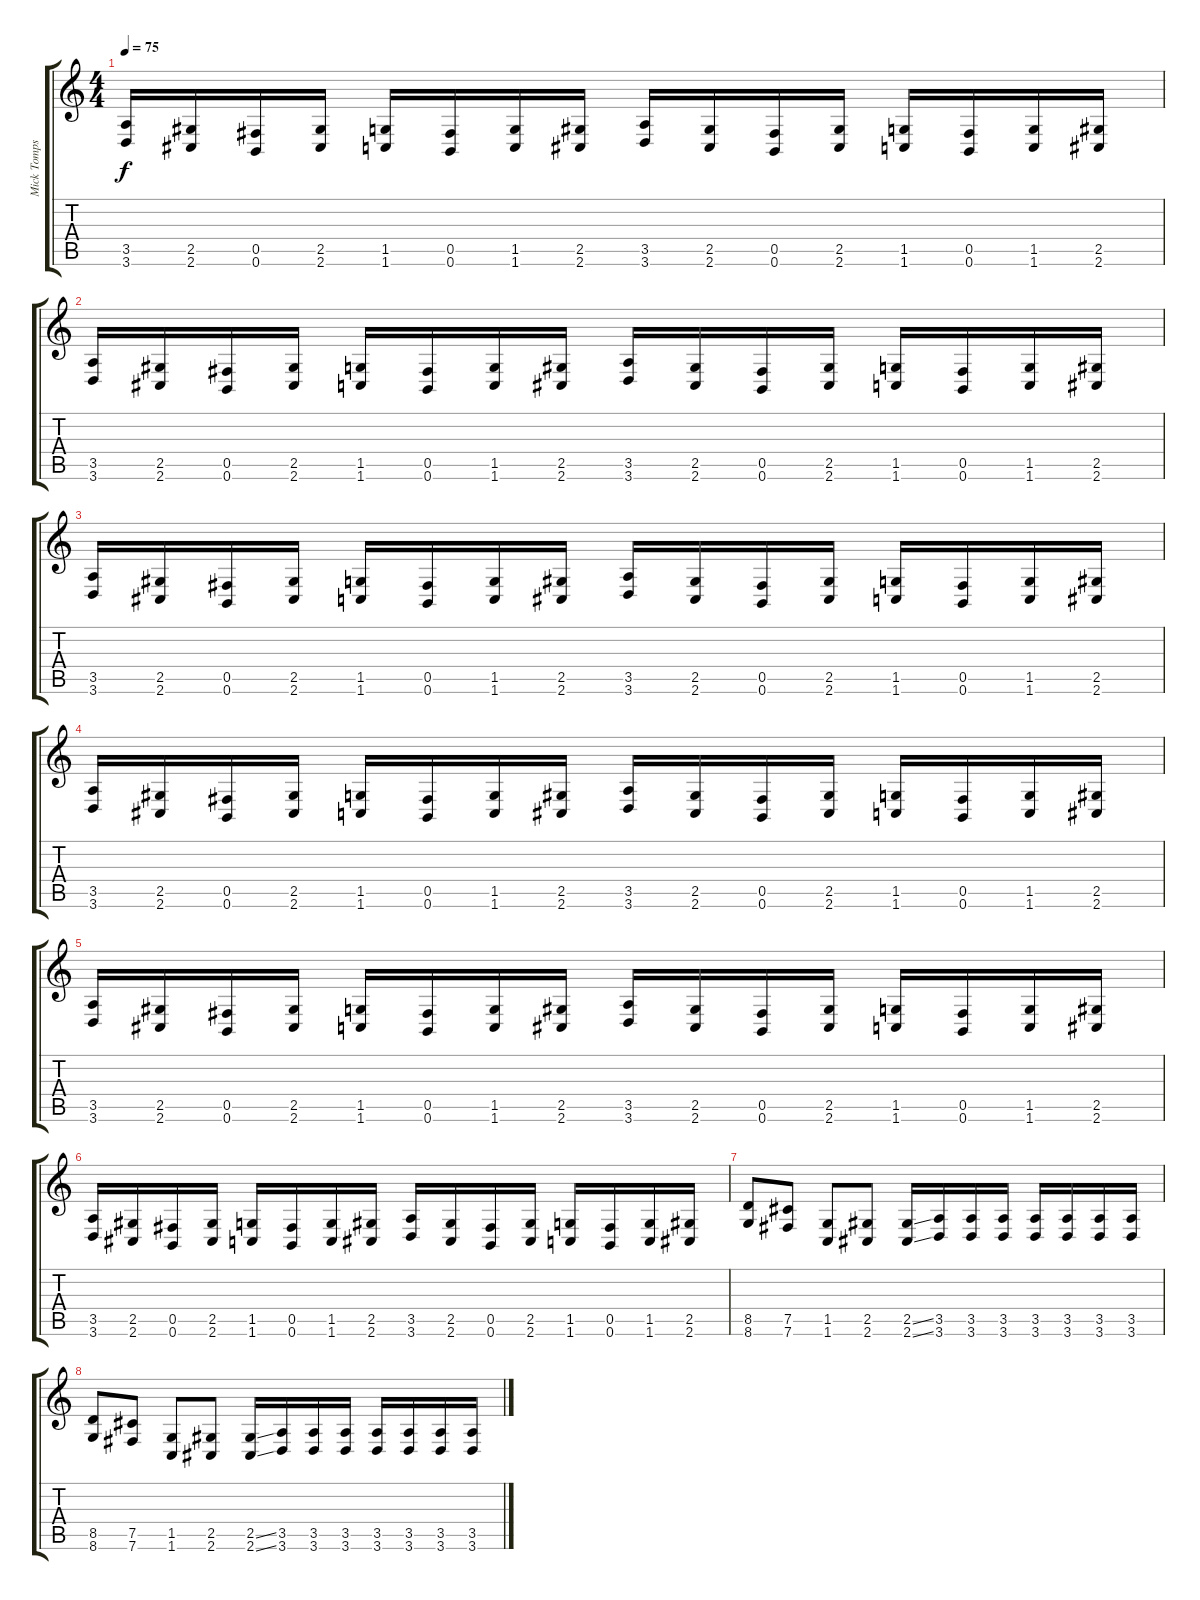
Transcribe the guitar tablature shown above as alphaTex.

\track ("Mick Tompson" "Mick Tomps") {instrument distortionguitar}
\staff {score tabs}
\tuning (Db4 Ab3 E3 B2 Gb2 B1) {hide}
\ts (4 4)
\tempo 75
\clef g2
\ks c
(3.5 3.6).16{dy f} (2.5 2.6).16 (0.5 0.6).16 (2.5 2.6).16 (1.5 1.6).16 (0.5 0.6).16 (1.5 1.6).16 (2.5 2.6).16 (3.5 3.6).16 (2.5 2.6).16 (0.5 0.6).16 (2.5 2.6).16 (1.5 1.6).16 (0.5 0.6).16 (1.5 1.6).16 (2.5 2.6).16 |
(3.5 3.6).16 (2.5 2.6).16 (0.5 0.6).16 (2.5 2.6).16 (1.5 1.6).16 (0.5 0.6).16 (1.5 1.6).16 (2.5 2.6).16 (3.5 3.6).16 (2.5 2.6).16 (0.5 0.6).16 (2.5 2.6).16 (1.5 1.6).16 (0.5 0.6).16 (1.5 1.6).16 (2.5 2.6).16 |
(3.5 3.6).16 (2.5 2.6).16 (0.5 0.6).16 (2.5 2.6).16 (1.5 1.6).16 (0.5 0.6).16 (1.5 1.6).16 (2.5 2.6).16 (3.5 3.6).16 (2.5 2.6).16 (0.5 0.6).16 (2.5 2.6).16 (1.5 1.6).16 (0.5 0.6).16 (1.5 1.6).16 (2.5 2.6).16 |
(3.5 3.6).16 (2.5 2.6).16 (0.5 0.6).16 (2.5 2.6).16 (1.5 1.6).16 (0.5 0.6).16 (1.5 1.6).16 (2.5 2.6).16 (3.5 3.6).16 (2.5 2.6).16 (0.5 0.6).16 (2.5 2.6).16 (1.5 1.6).16 (0.5 0.6).16 (1.5 1.6).16 (2.5 2.6).16 |
(3.5 3.6).16 (2.5 2.6).16 (0.5 0.6).16 (2.5 2.6).16 (1.5 1.6).16 (0.5 0.6).16 (1.5 1.6).16 (2.5 2.6).16 (3.5 3.6).16 (2.5 2.6).16 (0.5 0.6).16 (2.5 2.6).16 (1.5 1.6).16 (0.5 0.6).16 (1.5 1.6).16 (2.5 2.6).16 |
(3.5 3.6).16 (2.5 2.6).16 (0.5 0.6).16 (2.5 2.6).16 (1.5 1.6).16 (0.5 0.6).16 (1.5 1.6).16 (2.5 2.6).16 (3.5 3.6).16 (2.5 2.6).16 (0.5 0.6).16 (2.5 2.6).16 (1.5 1.6).16 (0.5 0.6).16 (1.5 1.6).16 (2.5 2.6).16 |
(8.5 8.6).8 (7.5 7.6).8 (1.5 1.6).8 (2.5 2.6).8 (2.5{ss} 2.6{ss}).16 (3.5 3.6).16 (3.5 3.6).16 (3.5 3.6).16 (3.5 3.6).16 (3.5 3.6).16 (3.5 3.6).16 (3.5 3.6).16 |
(8.5 8.6).8 (7.5 7.6).8 (1.5 1.6).8 (2.5 2.6).8 (2.5{ss} 2.6{ss}).16 (3.5 3.6).16 (3.5 3.6).16 (3.5 3.6).16 (3.5 3.6).16 (3.5 3.6).16 (3.5 3.6).16 (3.5 3.6).16
